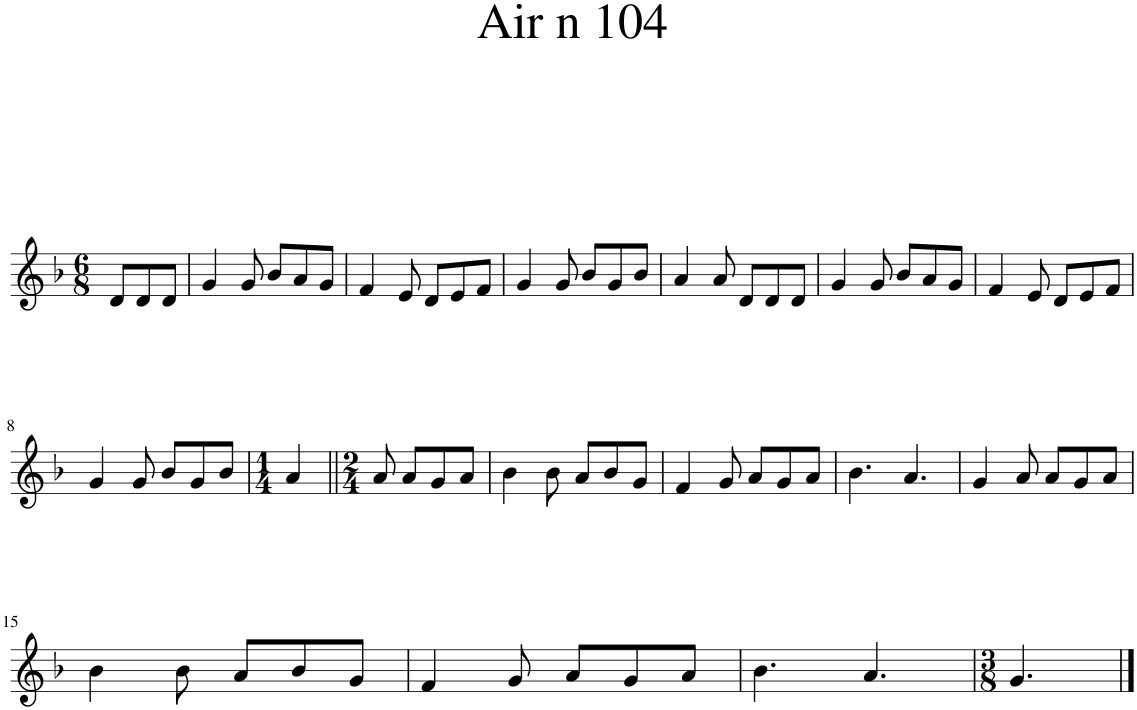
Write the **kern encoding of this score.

**kern
*part1
*staff1
*I"Piano
*I'Pno.
*clefG2
*k[b-]
*M6/8
=1
8d/L
8d/
8d/J
=2
4g/
8g/
8b-/L
8a/
8g/J
=3
4f/
8e/
8d/L
8e/
8f/J
=4
4g/
8g/
8b-/L
8g/
8b-/J
=5
4a/
8a/
8d/L
8d/
8d/J
=6
4g/
8g/
8b-/L
8a/
8g/J
=7
4f/
8e/
8d/L
8e/
8f/J
!!LO:LB:g=z
=8
4g/
8g/
8b-/L
8g/
8b-/J
=9
*M1/4
4a/
=10||
*M2/4
8a/
8a/L
8g/
8a/J
=11
*M6/8
4b-\
8b-\
8a/L
8b-/
8g/J
=12
4f/
8g/
8a/L
8g/
8a/J
=13
4.b-\
4.a/
=14
4g/
8a/
8a/L
8g/
8a/J
!!LO:LB:g=z
=15
4b-\
8b-\
8a/L
8b-/
8g/J
=16
4f/
8g/
8a/L
8g/
8a/J
=17
4.b-\
4.a/
=18
*M3/8
4.g/
==
*-
